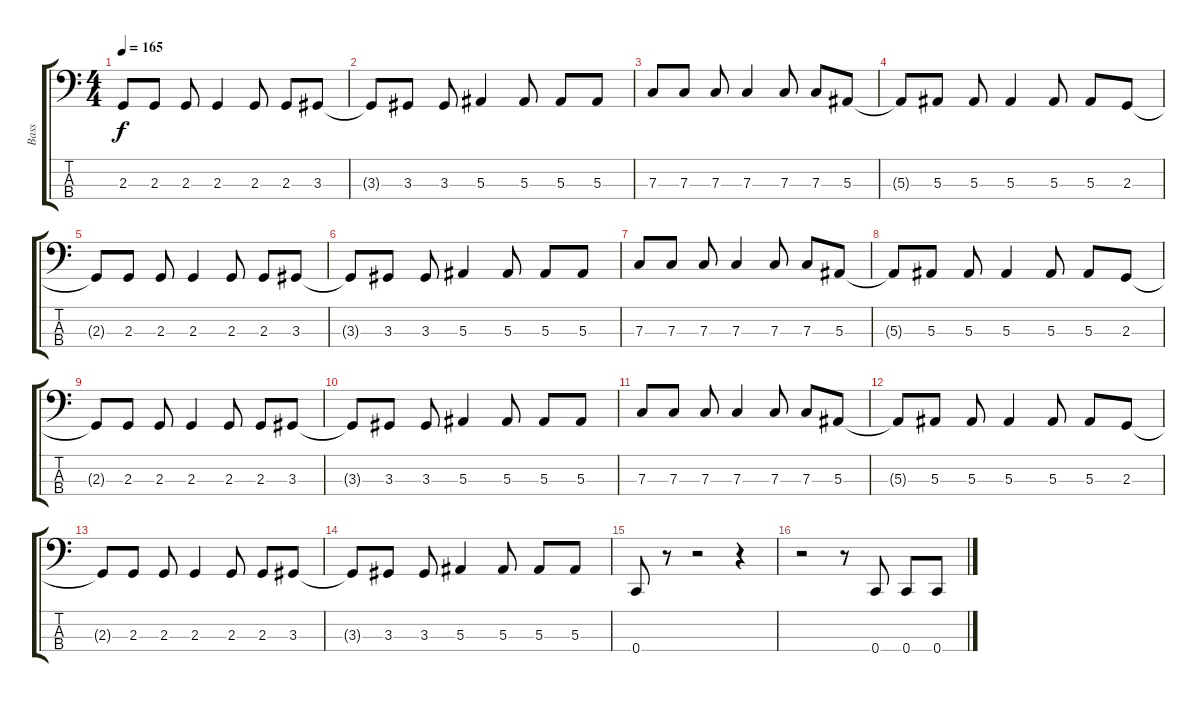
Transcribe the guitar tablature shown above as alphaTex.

\track ("Bass" "Bass") {instrument slapbass1}
\staff {score tabs}
\tuning (Eb2 Bb1 F1 C1) {hide}
\ts (4 4)
\tempo 165
\clef f4
\ks c
2.3{t}.8{dy f} 2.3.8 2.3.8 2.3.4 2.3.8 2.3.8 3.3.8 |
3.3{t}.8 3.3.8 3.3.8 5.3.4 5.3.8 5.3.8 5.3.8 |
7.3.8 7.3.8 7.3.8 7.3.4 7.3.8 7.3.8 5.3.8 |
5.3{t}.8 5.3.8 5.3.8 5.3.4 5.3.8 5.3.8 2.3.8 |
2.3{t}.8 2.3.8 2.3.8 2.3.4 2.3.8 2.3.8 3.3.8 |
3.3{t}.8 3.3.8 3.3.8 5.3.4 5.3.8 5.3.8 5.3.8 |
7.3.8 7.3.8 7.3.8 7.3.4 7.3.8 7.3.8 5.3.8 |
5.3{t}.8 5.3.8 5.3.8 5.3.4 5.3.8 5.3.8 2.3.8 |
2.3{t}.8 2.3.8 2.3.8 2.3.4 2.3.8 2.3.8 3.3.8 |
3.3{t}.8 3.3.8 3.3.8 5.3.4 5.3.8 5.3.8 5.3.8 |
7.3.8 7.3.8 7.3.8 7.3.4 7.3.8 7.3.8 5.3.8 |
5.3{t}.8 5.3.8 5.3.8 5.3.4 5.3.8 5.3.8 2.3.8 |
2.3{t}.8 2.3.8 2.3.8 2.3.4 2.3.8 2.3.8 3.3.8 |
3.3{t}.8 3.3.8 3.3.8 5.3.4 5.3.8 5.3.8 5.3.8 |
0.4.8 r.8 r.2 r.4 |
r.2 r.8 0.4.8 0.4.8 0.4.8
